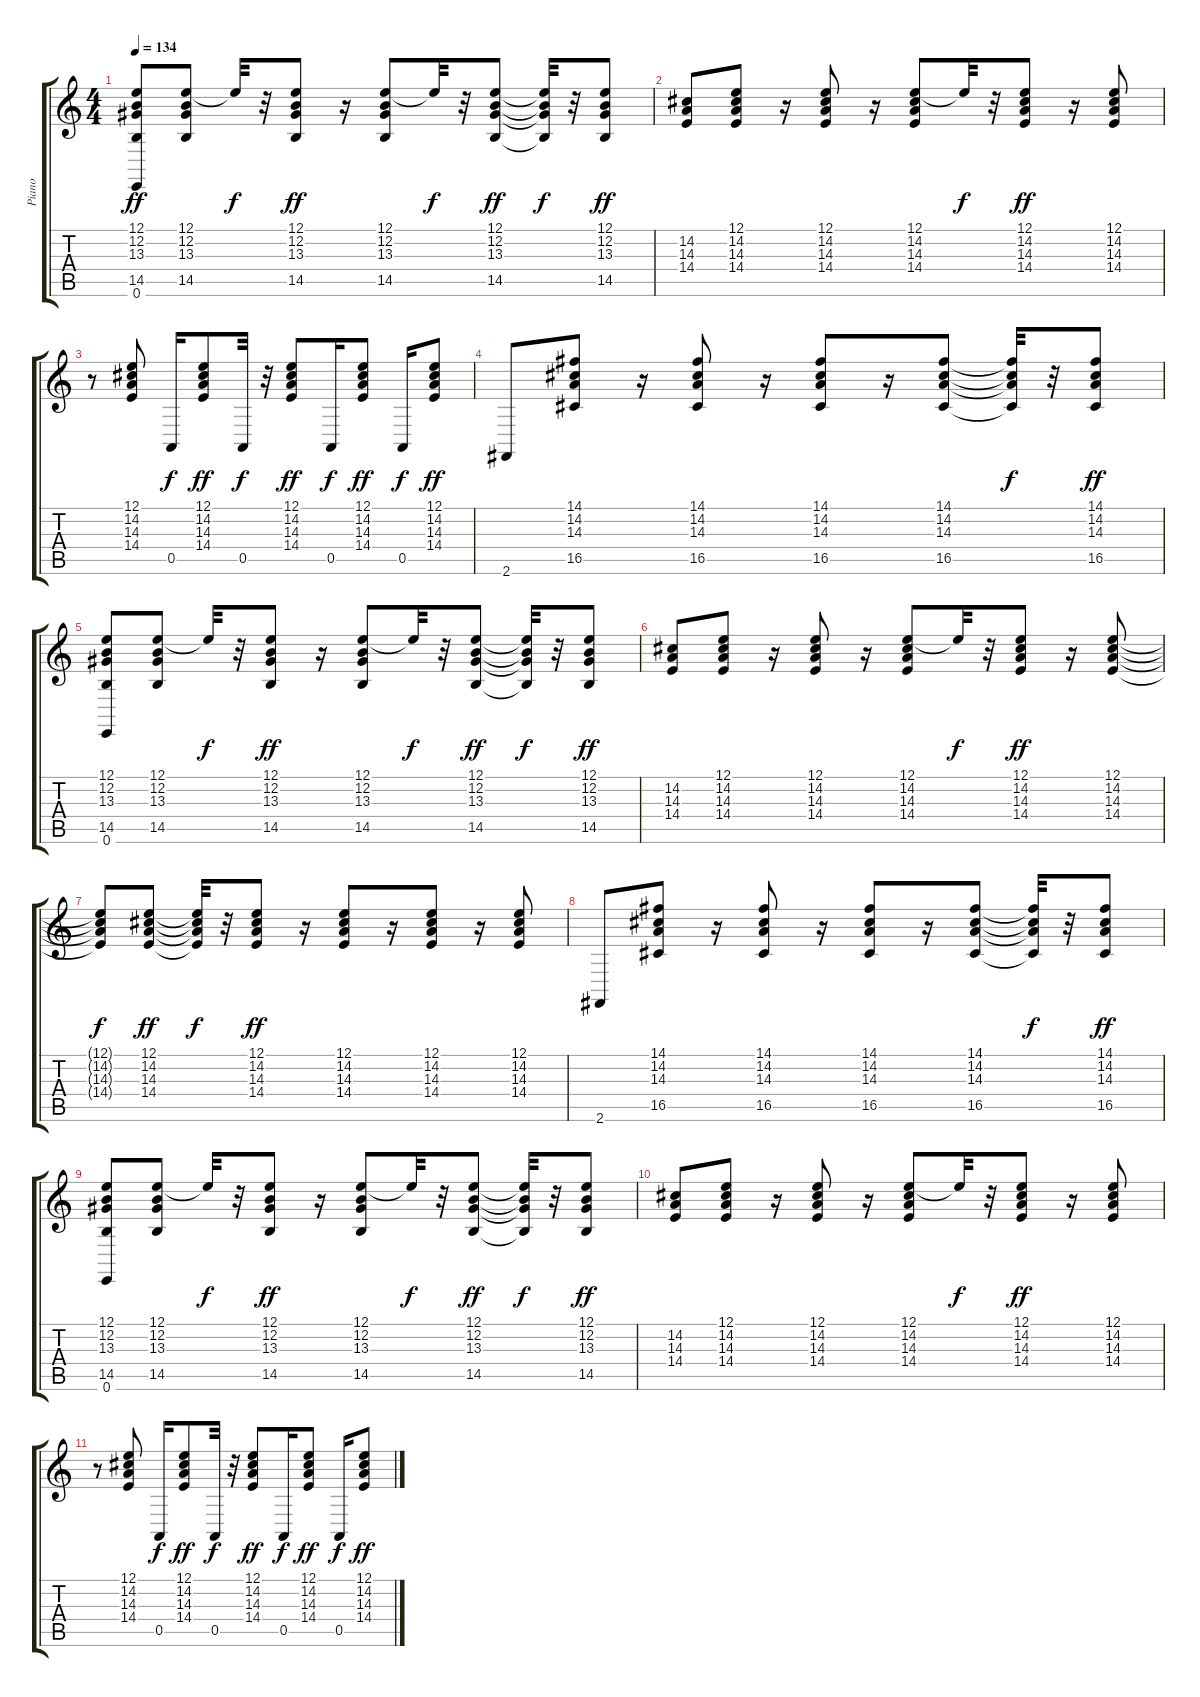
\track ("Piano" "Piano") {instrument brightacousticpiano}
\staff {score tabs}
\tuning (E4 B3 G3 D3 A2 E2) {hide}
\ts (4 4)
\tempo 134
\clef g2
\ks c
(12.1 12.2 13.3 14.5 0.6).8{dy ff} (12.1 12.2 13.3 14.5).8 12.1{t}.32{dy f} r.32 (12.1 12.2 13.3 14.5).8{dy ff} r.16 (12.1 12.2 13.3 14.5).8 12.1{t}.32{dy f} r.32 (12.1 12.2 13.3 14.5).8{dy ff} (12.1{t} 12.2{t} 13.3{t} 14.5{t}).32{dy f} r.32 (12.1 12.2 13.3 14.5).8{dy ff} |
(14.2 14.3 14.4).8 (12.1 14.2 14.3 14.4).8 r.16 (12.1 14.2 14.3 14.4).8 r.16 (12.1 14.2 14.3 14.4).8 12.1{t}.32{dy f} r.32 (12.1 14.2 14.3 14.4).8{dy ff} r.16 (12.1 14.2 14.3 14.4).8 |
r.8 (12.1 14.2 14.3 14.4).8 0.5.16{dy f} (12.1 14.2 14.3 14.4).8{dy ff} 0.5.32{dy f} r.32 (12.1 14.2 14.3 14.4).8{dy ff} 0.5.16{dy f} (12.1 14.2 14.3 14.4).8{dy ff} 0.5.16{dy f} (12.1 14.2 14.3 14.4).8{dy ff} |
2.6.8 (14.1 14.2 14.3 16.5).8 r.16 (14.1 14.2 14.3 16.5).8 r.16 (14.1 14.2 14.3 16.5).8 r.16 (14.1 14.2 14.3 16.5).8 (14.1{t} 14.2{t} 14.3{t} 16.5{t}).32{dy f} r.32 (14.1 14.2 14.3 16.5).8{dy ff} |
(12.1 12.2 13.3 14.5 0.6).8 (12.1 12.2 13.3 14.5).8 12.1{t}.32{dy f} r.32 (12.1 12.2 13.3 14.5).8{dy ff} r.16 (12.1 12.2 13.3 14.5).8 12.1{t}.32{dy f} r.32 (12.1 12.2 13.3 14.5).8{dy ff} (12.1{t} 12.2{t} 13.3{t} 14.5{t}).32{dy f} r.32 (12.1 12.2 13.3 14.5).8{dy ff} |
(14.2 14.3 14.4).8 (12.1 14.2 14.3 14.4).8 r.16 (12.1 14.2 14.3 14.4).8 r.16 (12.1 14.2 14.3 14.4).8 12.1{t}.32{dy f} r.32 (12.1 14.2 14.3 14.4).8{dy ff} r.16 (12.1 14.2 14.3 14.4).8 |
(12.1{t} 14.2{t} 14.3{t} 14.4{t}).8{dy f} (12.1 14.2 14.3 14.4).8{dy ff} (12.1{t} 14.2{t} 14.3{t} 14.4{t}).32{dy f} r.32 (12.1 14.2 14.3 14.4).8{dy ff} r.16 (12.1 14.2 14.3 14.4).8 r.16 (12.1 14.2 14.3 14.4).8 r.16 (12.1 14.2 14.3 14.4).8 |
2.6.8 (14.1 14.2 14.3 16.5).8 r.16 (14.1 14.2 14.3 16.5).8 r.16 (14.1 14.2 14.3 16.5).8 r.16 (14.1 14.2 14.3 16.5).8 (14.1{t} 14.2{t} 14.3{t} 16.5{t}).32{dy f} r.32 (14.1 14.2 14.3 16.5).8{dy ff} |
(12.1 12.2 13.3 14.5 0.6).8 (12.1 12.2 13.3 14.5).8 12.1{t}.32{dy f} r.32 (12.1 12.2 13.3 14.5).8{dy ff} r.16 (12.1 12.2 13.3 14.5).8 12.1{t}.32{dy f} r.32 (12.1 12.2 13.3 14.5).8{dy ff} (12.1{t} 12.2{t} 13.3{t} 14.5{t}).32{dy f} r.32 (12.1 12.2 13.3 14.5).8{dy ff} |
(14.2 14.3 14.4).8 (12.1 14.2 14.3 14.4).8 r.16 (12.1 14.2 14.3 14.4).8 r.16 (12.1 14.2 14.3 14.4).8 12.1{t}.32{dy f} r.32 (12.1 14.2 14.3 14.4).8{dy ff} r.16 (12.1 14.2 14.3 14.4).8 |
r.8 (12.1 14.2 14.3 14.4).8 0.5.16{dy f} (12.1 14.2 14.3 14.4).8{dy ff} 0.5.32{dy f} r.32 (12.1 14.2 14.3 14.4).8{dy ff} 0.5.16{dy f} (12.1 14.2 14.3 14.4).8{dy ff} 0.5.16{dy f} (12.1 14.2 14.3 14.4).8{dy ff}
